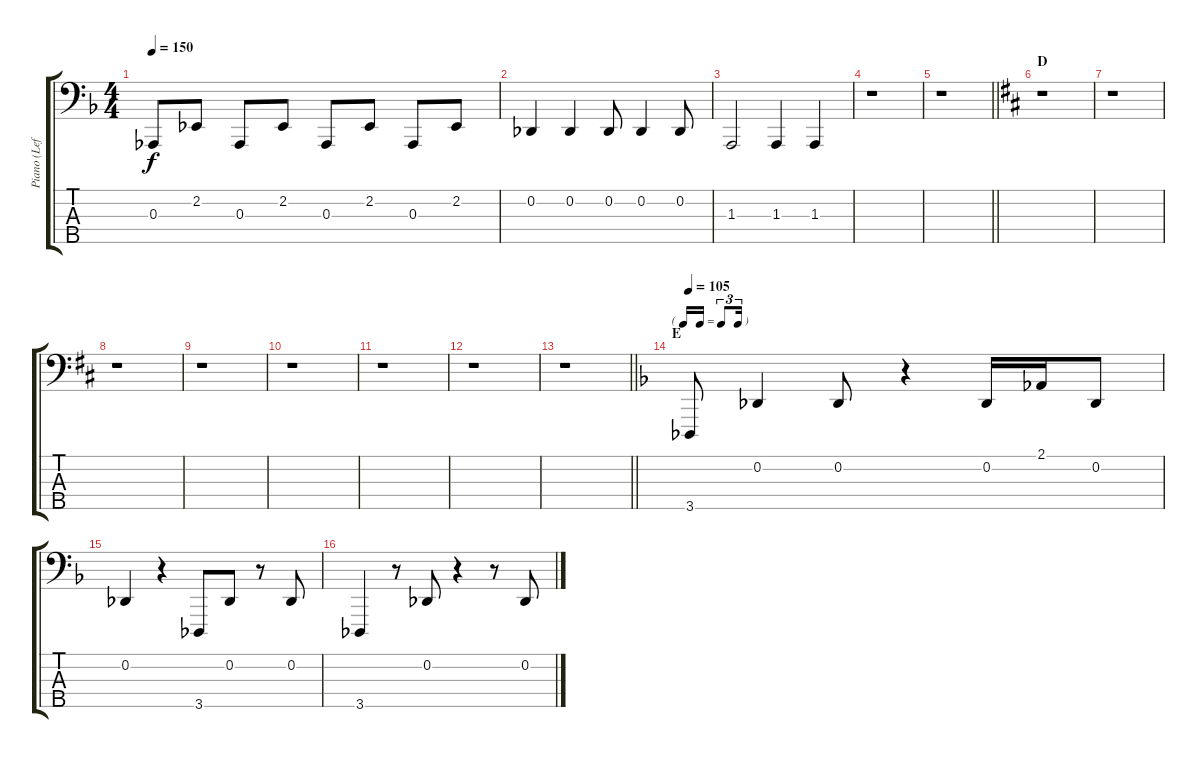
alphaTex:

\track ("Piano (Left Hand)" "Piano (Lef") {instrument acousticgrandpiano}
\staff {score tabs}
\tuning (Gb2 Db2 Ab1 Eb1 Bb0) {hide}
\ts (4 4)
\tempo 150
\clef f4
\ks f
0.3.8{dy f} 2.2.8 0.3.8 2.2.8 0.3.8 2.2.8 0.3.8 2.2.8 |
0.2.4 0.2.4 0.2.8 0.2.4 0.2.8 |
1.3.2 1.3.4 1.3.4 |
r.1 |
\barLineRight lightlight
r.1 |
\section ("" "D")
\ks d
r.1 |
r.1 |
r.1 |
r.1 |
r.1 |
r.1 |
r.1 |
\barLineRight lightlight
r.1 |
\tf triplet16th
\section ("" "E")
\tempo 105
\ks f
3.5.8 0.2.4 0.2.8 r.4 0.2.16 2.1.16 0.2.8 |
0.2.4 r.4 3.5.8 0.2.8 r.8 0.2.8 |
3.5.4 r.8 0.2.8 r.4 r.8 0.2.8
